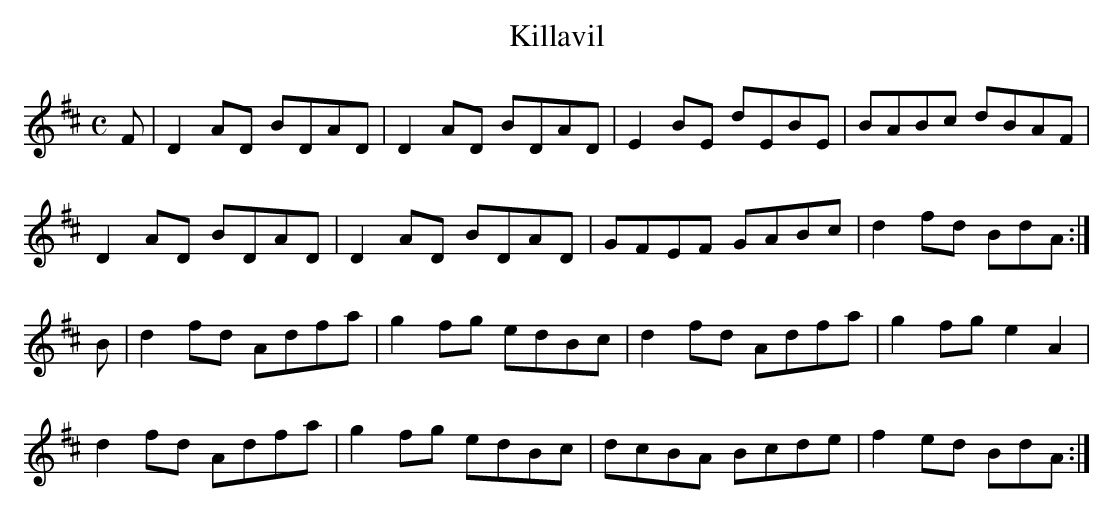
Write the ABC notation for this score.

X:1
T:Killavil
M:C
L:1/8
K:D Major
F|D2AD BDAD|D2AD BDAD|E2BE dEBE|BABc dBAF|!
D2AD BDAD|D2AD BDAD|GFEF GABc|d2fd BdA:|!
B|d2fd Adfa|g2fg edBc|d2fd Adfa|g2fg e2A2|!
d2fd Adfa|g2fg edBc|dcBA Bcde|f2ed BdA:|!
